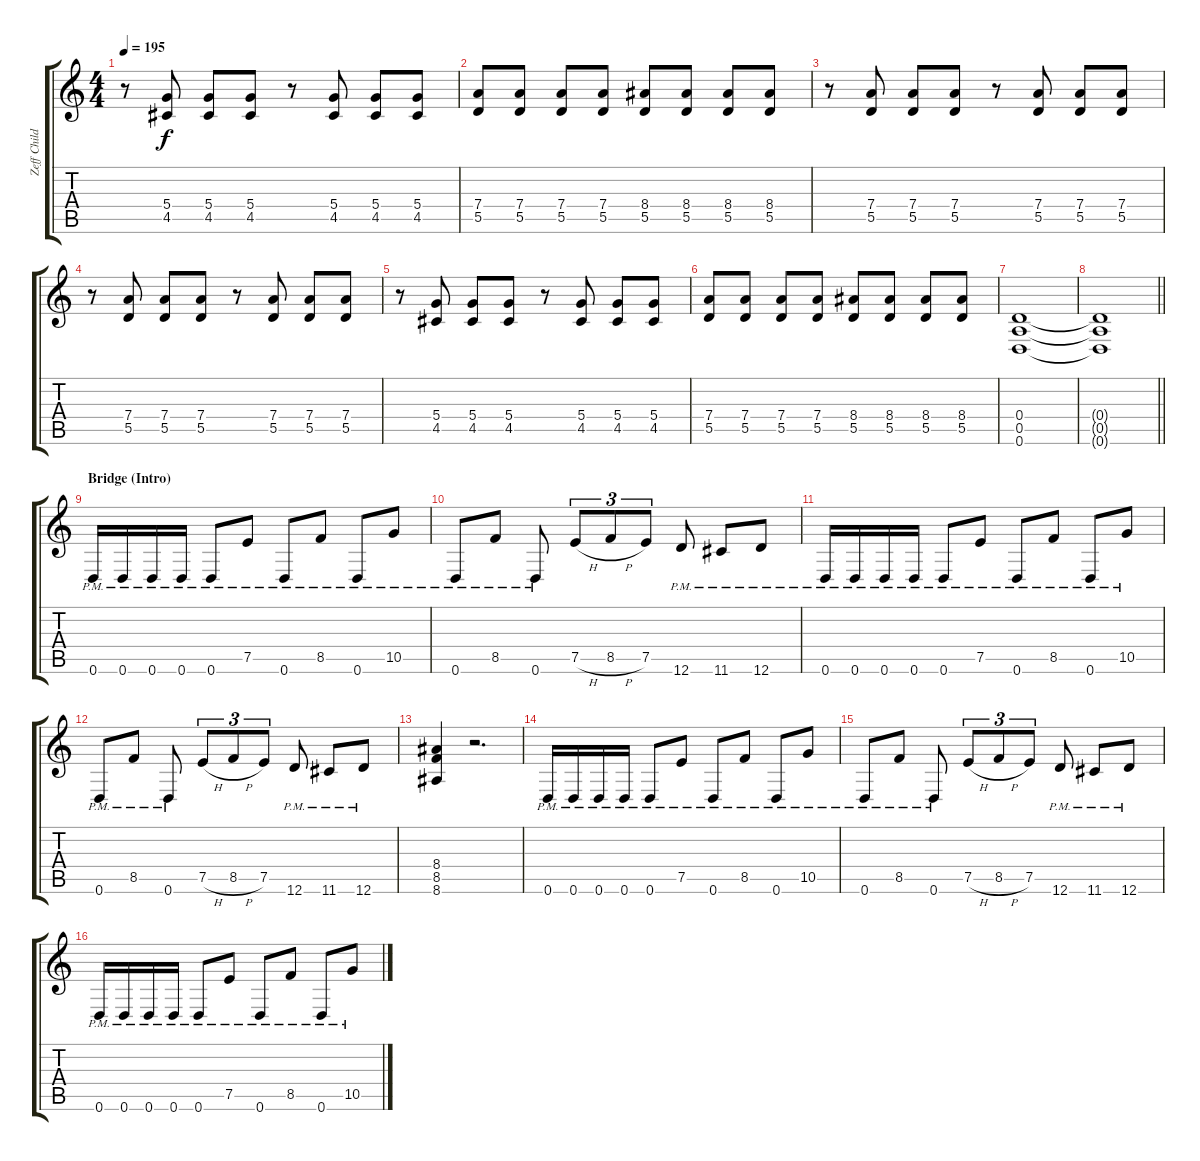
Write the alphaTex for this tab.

\track ("Zeff Childress" "Zeff Child") {instrument distortionguitar}
\staff {score tabs}
\tuning (E4 B3 G3 D3 A2 D2) {hide}
\ts (4 4)
\tempo 195
\clef g2
\ks c
r.8{dy f} (5.4 4.5).8 (5.4 4.5).8 (5.4 4.5).8 r.8 (5.4 4.5).8 (5.4 4.5).8 (5.4 4.5).8 |
(7.4 5.5).8 (7.4 5.5).8 (7.4 5.5).8 (7.4 5.5).8 (8.4 5.5).8 (8.4 5.5).8 (8.4 5.5).8 (8.4 5.5).8 |
r.8 (7.4 5.5).8 (7.4 5.5).8 (7.4 5.5).8 r.8 (7.4 5.5).8 (7.4 5.5).8 (7.4 5.5).8 |
r.8 (7.4 5.5).8 (7.4 5.5).8 (7.4 5.5).8 r.8 (7.4 5.5).8 (7.4 5.5).8 (7.4 5.5).8 |
r.8 (5.4 4.5).8 (5.4 4.5).8 (5.4 4.5).8 r.8 (5.4 4.5).8 (5.4 4.5).8 (5.4 4.5).8 |
(7.4 5.5).8 (7.4 5.5).8 (7.4 5.5).8 (7.4 5.5).8 (8.4 5.5).8 (8.4 5.5).8 (8.4 5.5).8 (8.4 5.5).8 |
(0.4 0.5 0.6).1 |
\barLineRight lightlight
(0.4{t} 0.5{t} 0.6{t}).1 |
\section ("" "Bridge (Intro)")
0.6{pm}.16 0.6{pm}.16 0.6{pm}.16 0.6{pm}.16 0.6{pm}.8 7.5{pm}.8 0.6{pm}.8 8.5{pm}.8 0.6{pm}.8 10.5{pm}.8 |
0.6{pm}.8 8.5{pm}.8 0.6{pm}.8 7.5{h}.8{tu (3 2)} 8.5{h}.8{tu (3 2)} 7.5.8{tu (3 2)} 12.6{pm}.8 11.6{pm}.8 12.6{pm}.8 |
0.6{pm}.16 0.6{pm}.16 0.6{pm}.16 0.6{pm}.16 0.6{pm}.8 7.5{pm}.8 0.6{pm}.8 8.5{pm}.8 0.6{pm}.8 10.5{pm}.8 |
0.6{pm}.8 8.5{pm}.8 0.6{pm}.8 7.5{h}.8{tu (3 2)} 8.5{h}.8{tu (3 2)} 7.5.8{tu (3 2)} 12.6{pm}.8 11.6{pm}.8 12.6{pm}.8 |
(8.4 8.5 8.6).4 r.2{d} |
0.6{pm}.16 0.6{pm}.16 0.6{pm}.16 0.6{pm}.16 0.6{pm}.8 7.5{pm}.8 0.6{pm}.8 8.5{pm}.8 0.6{pm}.8 10.5{pm}.8 |
0.6{pm}.8 8.5{pm}.8 0.6{pm}.8 7.5{h}.8{tu (3 2)} 8.5{h}.8{tu (3 2)} 7.5.8{tu (3 2)} 12.6{pm}.8 11.6{pm}.8 12.6{pm}.8 |
0.6{pm}.16 0.6{pm}.16 0.6{pm}.16 0.6{pm}.16 0.6{pm}.8 7.5{pm}.8 0.6{pm}.8 8.5{pm}.8 0.6{pm}.8 10.5{pm}.8
